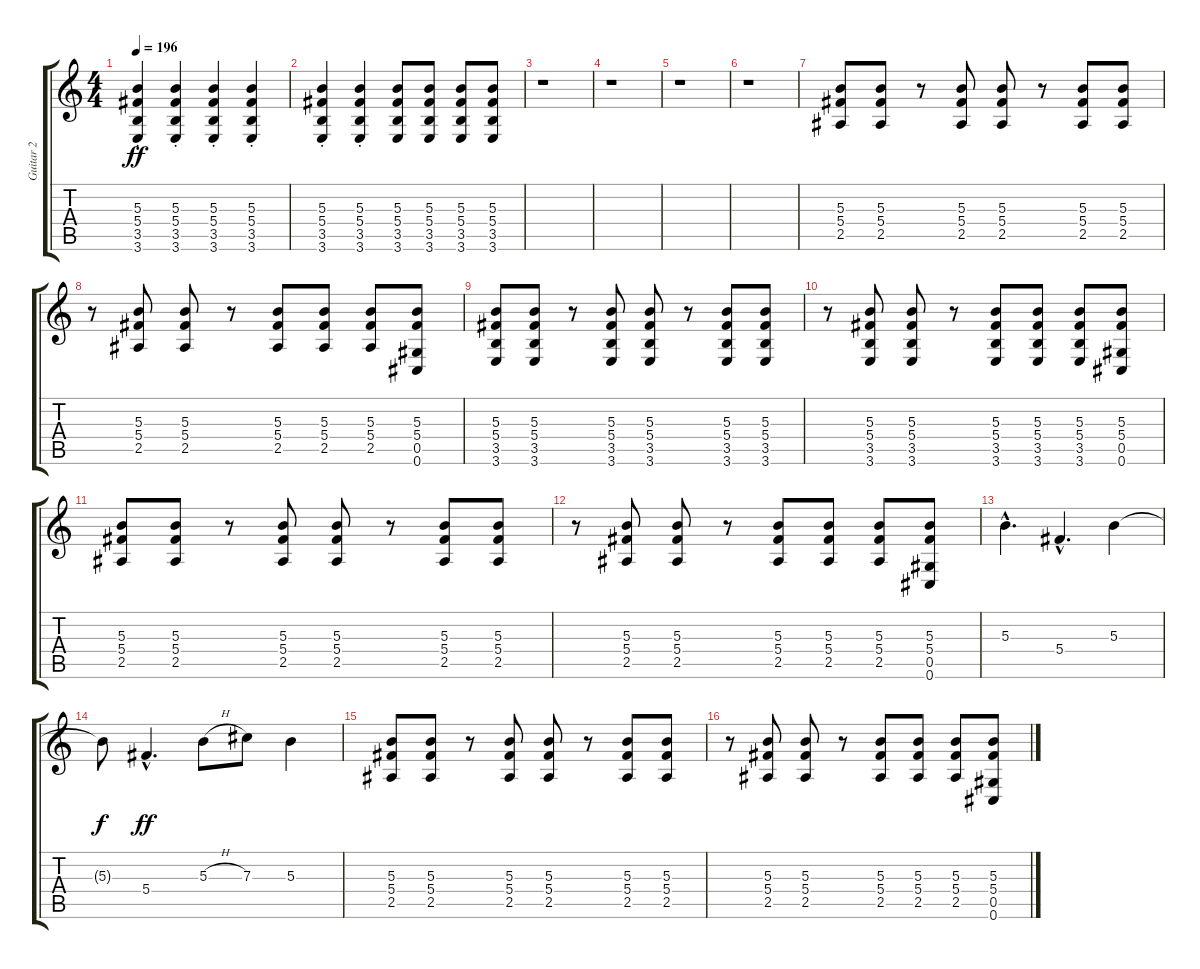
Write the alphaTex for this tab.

\track ("Guitar 2" "Guitar 2") {instrument distortionguitar}
\staff {score tabs}
\tuning (Eb4 Bb3 Gb3 Db3 Ab2 Db2) {hide}
\ts (4 4)
\tempo 196
\clef g2
\ks c
(5.3{st} 5.4{st} 3.5{st} 3.6{st}).4{dy ff} (5.3{st} 5.4{st} 3.5{st} 3.6{st}).4 (5.3{st} 5.4{st} 3.5{st} 3.6{st}).4 (5.3{st} 5.4{st} 3.5{st} 3.6{st}).4 |
(5.3{st} 5.4{st} 3.5{st} 3.6{st}).4 (5.3{st} 5.4{st} 3.5{st} 3.6{st}).4 (5.3 5.4 3.5 3.6).8 (5.3 5.4 3.5 3.6).8 (5.3 5.4 3.5 3.6).8 (5.3 5.4 3.5 3.6).8 |
r.1 |
r.1 |
r.1 |
r.1 |
(5.3 5.4 2.5).8 (5.3 5.4 2.5).8 r.8 (5.3 5.4 2.5).8 (5.3 5.4 2.5).8 r.8 (5.3 5.4 2.5).8 (5.3 5.4 2.5).8 |
r.8 (5.3 5.4 2.5).8 (5.3 5.4 2.5).8 r.8 (5.3 5.4 2.5).8 (5.3 5.4 2.5).8 (5.3 5.4 2.5).8 (5.3 5.4 0.5 0.6).8 |
(5.3 5.4 3.5 3.6).8 (5.3 5.4 3.5 3.6).8 r.8 (5.3 5.4 3.5 3.6).8 (5.3 5.4 3.5 3.6).8 r.8 (5.3 5.4 3.5 3.6).8 (5.3 5.4 3.5 3.6).8 |
r.8 (5.3 5.4 3.5 3.6).8 (5.3 5.4 3.5 3.6).8 r.8 (5.3 5.4 3.5 3.6).8 (5.3 5.4 3.5 3.6).8 (5.3 5.4 3.5 3.6).8 (5.3 5.4 0.5 0.6).8 |
(5.3 5.4 2.5).8 (5.3 5.4 2.5).8 r.8 (5.3 5.4 2.5).8 (5.3 5.4 2.5).8 r.8 (5.3 5.4 2.5).8 (5.3 5.4 2.5).8 |
r.8 (5.3 5.4 2.5).8 (5.3 5.4 2.5).8 r.8 (5.3 5.4 2.5).8 (5.3 5.4 2.5).8 (5.3 5.4 2.5).8 (5.3 5.4 0.5 0.6).8 |
5.3{hac}.4{d} 5.4{hac}.4{d} 5.3.4 |
5.3{t}.8{dy f} 5.4{hac}.4{d dy ff} 5.3{h}.8 7.3.8 5.3.4 |
(5.3 5.4 2.5).8 (5.3 5.4 2.5).8 r.8 (5.3 5.4 2.5).8 (5.3 5.4 2.5).8 r.8 (5.3 5.4 2.5).8 (5.3 5.4 2.5).8 |
r.8 (5.3 5.4 2.5).8 (5.3 5.4 2.5).8 r.8 (5.3 5.4 2.5).8 (5.3 5.4 2.5).8 (5.3 5.4 2.5).8 (5.3 5.4 0.5 0.6).8
